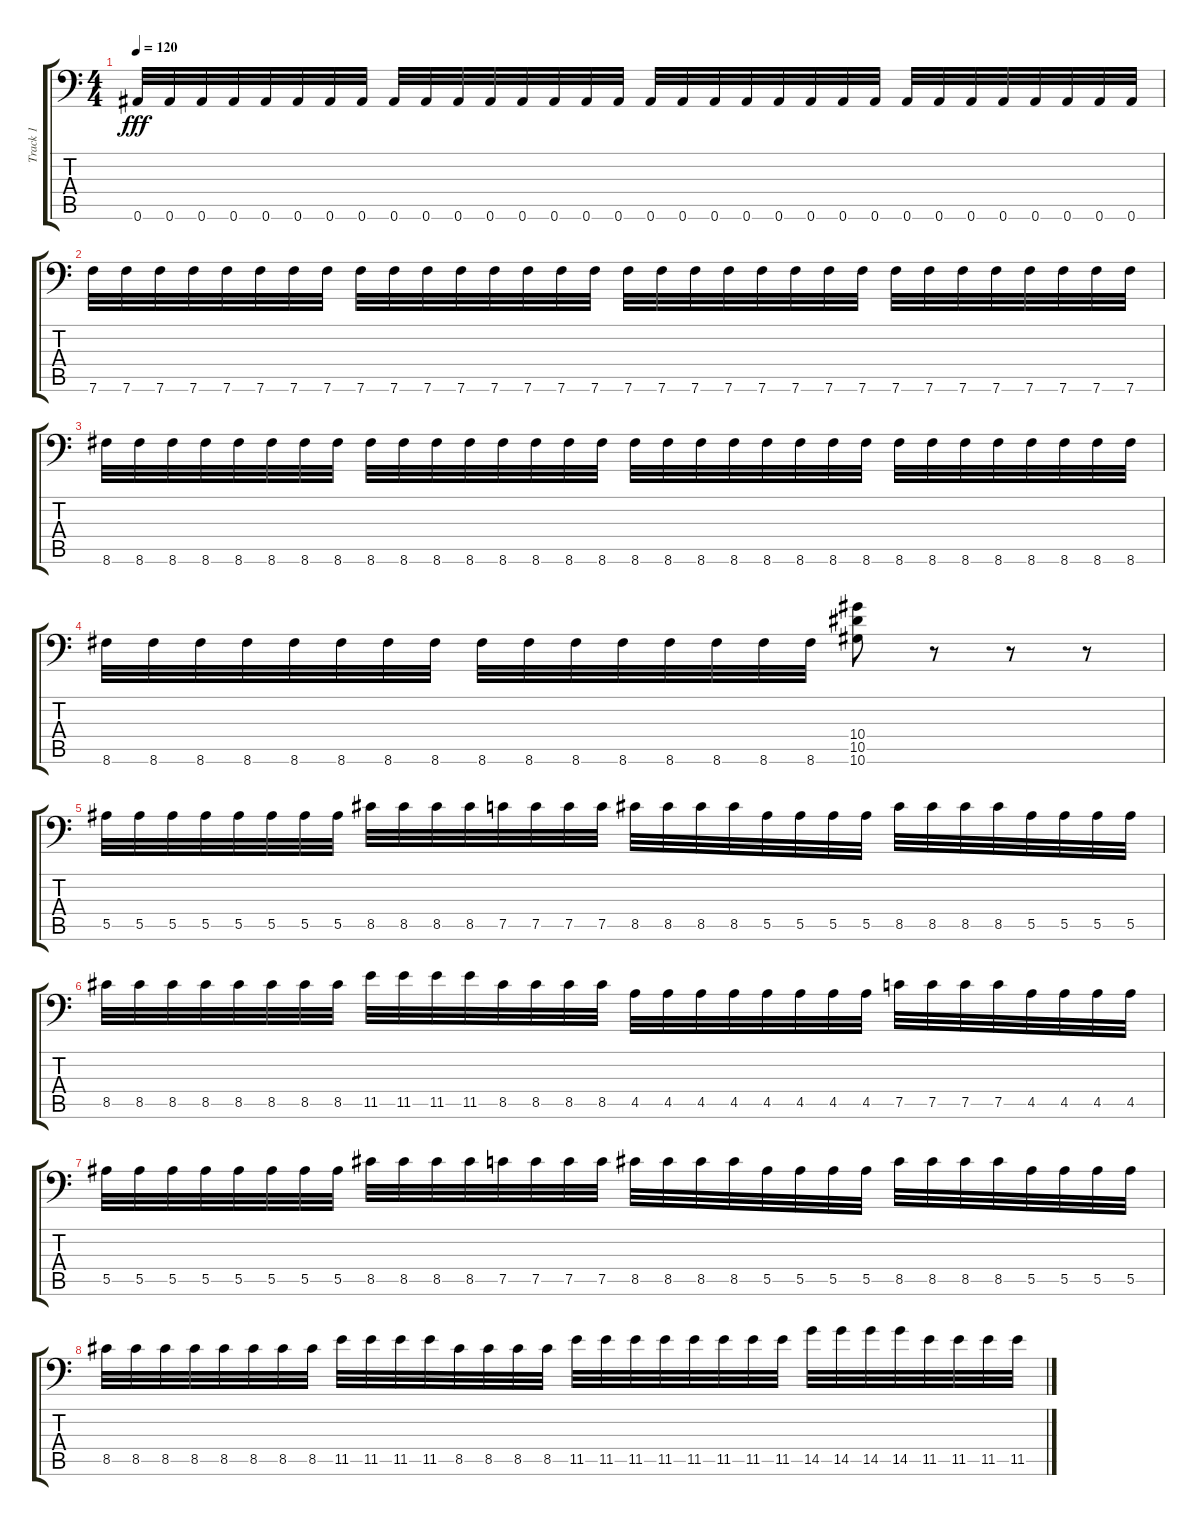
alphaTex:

\track ("Track 1" "Track 1") {instrument overdrivenguitar}
\staff {score tabs}
\tuning (C4 G3 Eb3 Bb2 F2 Bb1) {hide}
\ts (4 4)
\tempo 120
\clef f4
\ks c
0.6.32{dy fff} 0.6.32 0.6.32 0.6.32 0.6.32 0.6.32 0.6.32 0.6.32 0.6.32 0.6.32 0.6.32 0.6.32 0.6.32 0.6.32 0.6.32 0.6.32 0.6.32 0.6.32 0.6.32 0.6.32 0.6.32 0.6.32 0.6.32 0.6.32 0.6.32 0.6.32 0.6.32 0.6.32 0.6.32 0.6.32 0.6.32 0.6.32 |
7.6.32 7.6.32 7.6.32 7.6.32 7.6.32 7.6.32 7.6.32 7.6.32 7.6.32 7.6.32 7.6.32 7.6.32 7.6.32 7.6.32 7.6.32 7.6.32 7.6.32 7.6.32 7.6.32 7.6.32 7.6.32 7.6.32 7.6.32 7.6.32 7.6.32 7.6.32 7.6.32 7.6.32 7.6.32 7.6.32 7.6.32 7.6.32 |
8.6.32 8.6.32 8.6.32 8.6.32 8.6.32 8.6.32 8.6.32 8.6.32 8.6.32 8.6.32 8.6.32 8.6.32 8.6.32 8.6.32 8.6.32 8.6.32 8.6.32 8.6.32 8.6.32 8.6.32 8.6.32 8.6.32 8.6.32 8.6.32 8.6.32 8.6.32 8.6.32 8.6.32 8.6.32 8.6.32 8.6.32 8.6.32 |
8.6.32 8.6.32 8.6.32 8.6.32 8.6.32 8.6.32 8.6.32 8.6.32 8.6.32 8.6.32 8.6.32 8.6.32 8.6.32 8.6.32 8.6.32 8.6.32 (10.4 10.5 10.6).8 r.8 r.8 r.8 |
5.5.32 5.5.32 5.5.32 5.5.32 5.5.32 5.5.32 5.5.32 5.5.32 8.5.32 8.5.32 8.5.32 8.5.32 7.5.32 7.5.32 7.5.32 7.5.32 8.5.32 8.5.32 8.5.32 8.5.32 5.5.32 5.5.32 5.5.32 5.5.32 8.5.32 8.5.32 8.5.32 8.5.32 5.5.32 5.5.32 5.5.32 5.5.32 |
8.5.32 8.5.32 8.5.32 8.5.32 8.5.32 8.5.32 8.5.32 8.5.32 11.5.32 11.5.32 11.5.32 11.5.32 8.5.32 8.5.32 8.5.32 8.5.32 4.5.32 4.5.32 4.5.32 4.5.32 4.5.32 4.5.32 4.5.32 4.5.32 7.5.32 7.5.32 7.5.32 7.5.32 4.5.32 4.5.32 4.5.32 4.5.32 |
5.5.32 5.5.32 5.5.32 5.5.32 5.5.32 5.5.32 5.5.32 5.5.32 8.5.32 8.5.32 8.5.32 8.5.32 7.5.32 7.5.32 7.5.32 7.5.32 8.5.32 8.5.32 8.5.32 8.5.32 5.5.32 5.5.32 5.5.32 5.5.32 8.5.32 8.5.32 8.5.32 8.5.32 5.5.32 5.5.32 5.5.32 5.5.32 |
8.5.32 8.5.32 8.5.32 8.5.32 8.5.32 8.5.32 8.5.32 8.5.32 11.5.32 11.5.32 11.5.32 11.5.32 8.5.32 8.5.32 8.5.32 8.5.32 11.5.32 11.5.32 11.5.32 11.5.32 11.5.32 11.5.32 11.5.32 11.5.32 14.5.32 14.5.32 14.5.32 14.5.32 11.5.32 11.5.32 11.5.32 11.5.32
